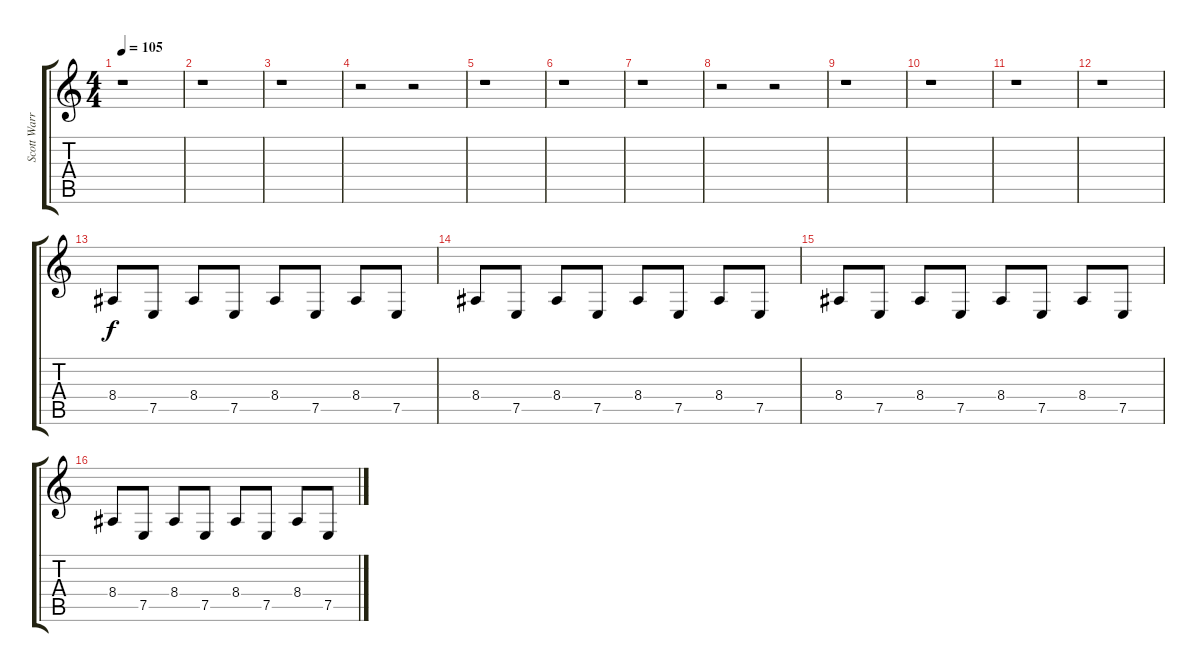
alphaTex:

\track ("Scott Warren" "Scott Warr") {instrument pad3polysynth}
\staff {score tabs}
\tuning (E4 B3 G3 D3 A2 E2) {hide}
\ts (4 4)
\tempo 105
\clef g2
\ks c
r.1{dy f} |
r.1 |
r.1 |
r.2 r.2 |
r.1 |
r.1 |
r.1 |
r.2 r.2 |
r.1 |
r.1 |
r.1 |
r.1 |
8.4.8 7.5.8 8.4.8 7.5.8 8.4.8 7.5.8 8.4.8 7.5.8 |
8.4.8 7.5.8 8.4.8 7.5.8 8.4.8 7.5.8 8.4.8 7.5.8 |
8.4.8 7.5.8 8.4.8 7.5.8 8.4.8 7.5.8 8.4.8 7.5.8 |
8.4.8 7.5.8 8.4.8 7.5.8 8.4.8 7.5.8 8.4.8 7.5.8
